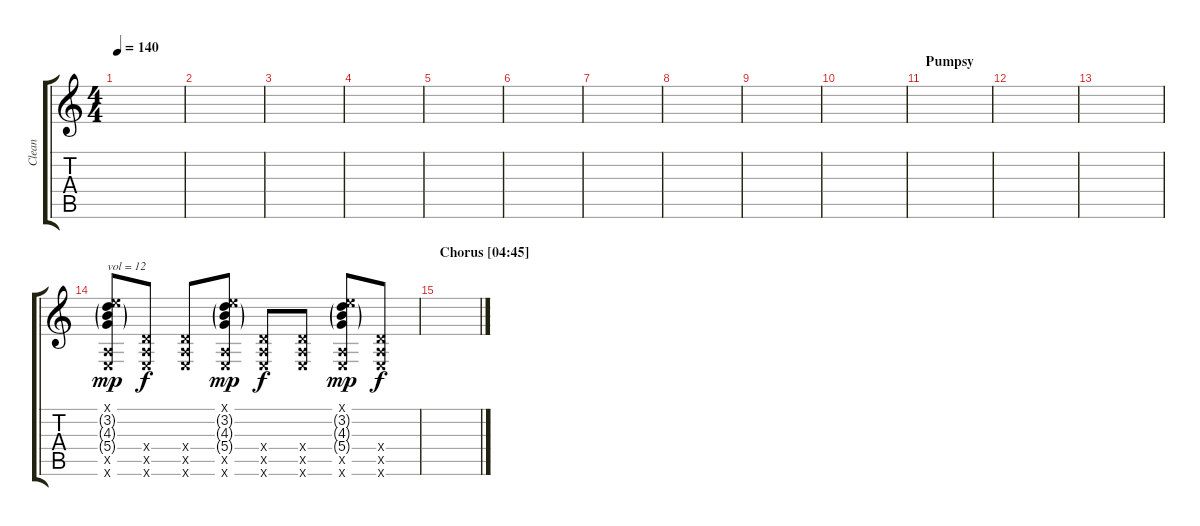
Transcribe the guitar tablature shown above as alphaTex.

\track ("Clean" "Clean") {instrument electricguitarclean}
\staff {score tabs}
\tuning (E4 B3 G3 D3 A2 E2) {hide}
\ts (4 4)
\tempo 140
\clef g2
\ks c
|
|
\section ("" "")
|
|
|
|
|
\section ("" "")
|
|
|
\section ("" "Pumpsy")
|
|
|
(0.1{x} 3.2{g} 4.3{g} 5.4{g} 0.5{x} 0.6{x}).8{txt "vol = 12" dy mp volume 12} (0.4{x} 0.5{x} 0.6{x}).8{dy f} (0.4{x} 0.5{x} 0.6{x}).8 (0.1{x} 3.2{g} 4.3{g} 5.4{g} 0.5{x} 0.6{x}).8{dy mp} (0.4{x} 0.5{x} 0.6{x}).8{dy f} (0.4{x} 0.5{x} 0.6{x}).8 (0.1{x} 3.2{g} 4.3{g} 5.4{g} 0.5{x} 0.6{x}).8{dy mp} (0.4{x} 0.5{x} 0.6{x}).8{dy f} |
\section ("" "Chorus [04:45]")
